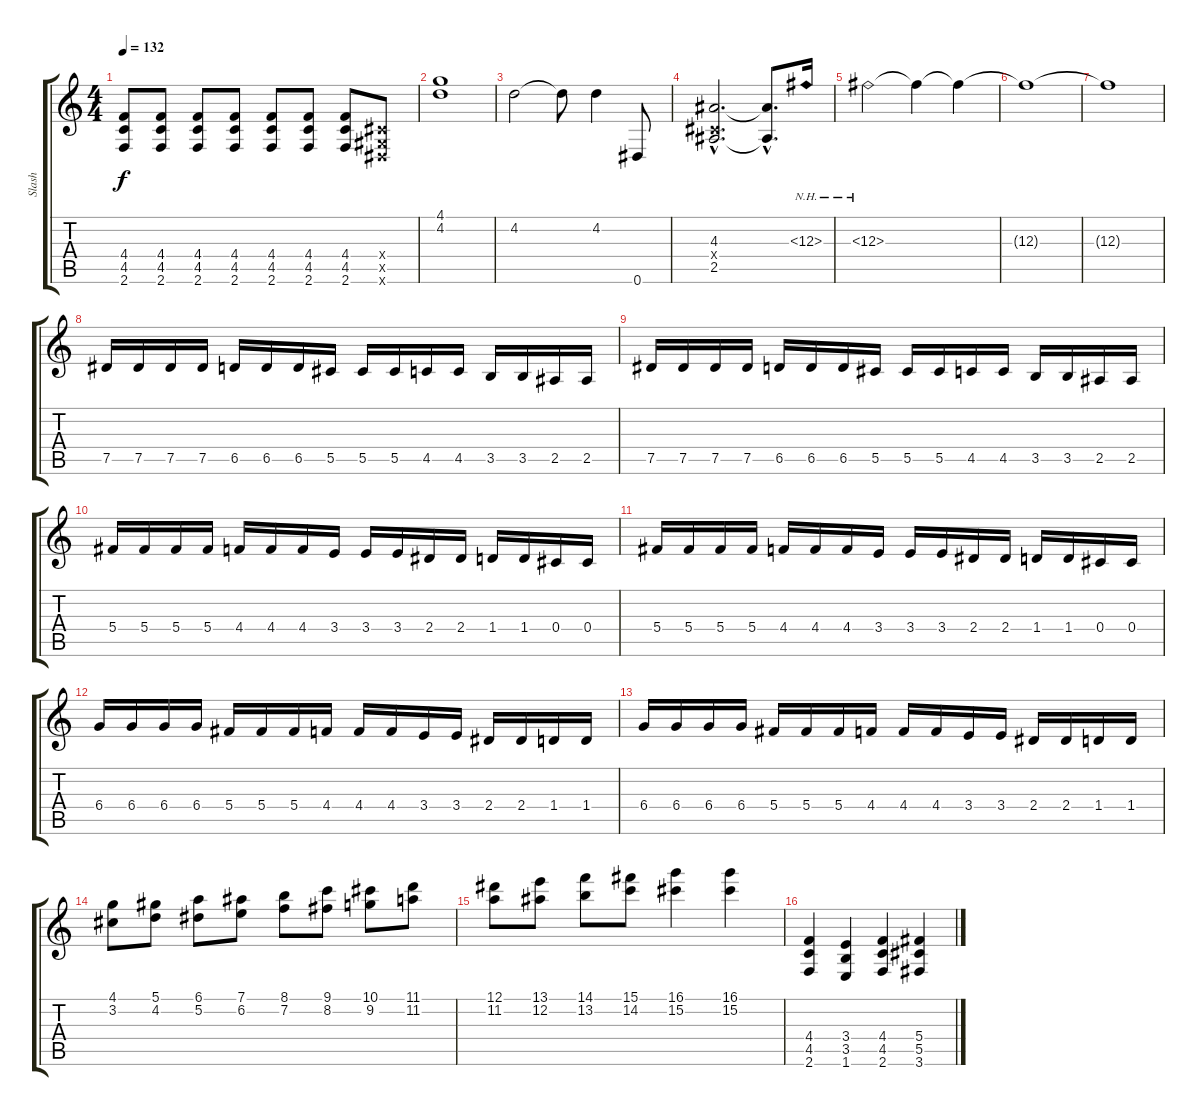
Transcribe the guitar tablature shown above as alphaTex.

\track ("Slash" "Slash") {instrument overdrivenguitar}
\staff {score tabs}
\tuning (Eb4 Bb3 Gb3 Db3 Ab2 Eb2) {hide}
\ts (4 4)
\tempo 132
\clef g2
\ks c
(4.4 4.5 2.6).8{dy f} (4.4 4.5 2.6).8 (4.4 4.5 2.6).8 (4.4 4.5 2.6).8 (4.4 4.5 2.6).8 (4.4 4.5 2.6).8 (4.4 4.5 2.6).8 (0.4{x} 0.5{x} 0.6{x}).8 |
(4.1 4.2).1 |
4.2.2 4.2{t}.8 4.2.4 0.6.8 |
(4.3{hac} 0.4{hac x} 2.5{hac}).2{d} (4.3{hac t} 2.5{hac t}).8{d} 12.3{nh}.16 |
12.3{nh}.2 12.3{t}.4 12.3{t}.4 |
12.3{t}.1 |
12.3{t}.1 |
7.5.16 7.5.16 7.5.16 7.5.16 6.5.16 6.5.16 6.5.16 5.5.16 5.5.16 5.5.16 4.5.16 4.5.16 3.5.16 3.5.16 2.5.16 2.5.16 |
7.5.16 7.5.16 7.5.16 7.5.16 6.5.16 6.5.16 6.5.16 5.5.16 5.5.16 5.5.16 4.5.16 4.5.16 3.5.16 3.5.16 2.5.16 2.5.16 |
5.4.16 5.4.16 5.4.16 5.4.16 4.4.16 4.4.16 4.4.16 3.4.16 3.4.16 3.4.16 2.4.16 2.4.16 1.4.16 1.4.16 0.4.16 0.4.16 |
5.4.16 5.4.16 5.4.16 5.4.16 4.4.16 4.4.16 4.4.16 3.4.16 3.4.16 3.4.16 2.4.16 2.4.16 1.4.16 1.4.16 0.4.16 0.4.16 |
6.4.16 6.4.16 6.4.16 6.4.16 5.4.16 5.4.16 5.4.16 4.4.16 4.4.16 4.4.16 3.4.16 3.4.16 2.4.16 2.4.16 1.4.16 1.4.16 |
6.4.16 6.4.16 6.4.16 6.4.16 5.4.16 5.4.16 5.4.16 4.4.16 4.4.16 4.4.16 3.4.16 3.4.16 2.4.16 2.4.16 1.4.16 1.4.16 |
(4.1 3.2).8 (5.1 4.2).8 (6.1 5.2).8 (7.1 6.2).8 (8.1 7.2).8 (9.1 8.2).8 (10.1 9.2).8 (11.1 11.2).8 |
(12.1 11.2).8 (13.1 12.2).8 (14.1 13.2).8 (15.1 14.2).8 (16.1 15.2).4 (16.1 15.2).4 |
(4.4 4.5 2.6).4 (3.4 3.5 1.6).4 (4.4 4.5 2.6).4 (5.4 5.5 3.6).4
